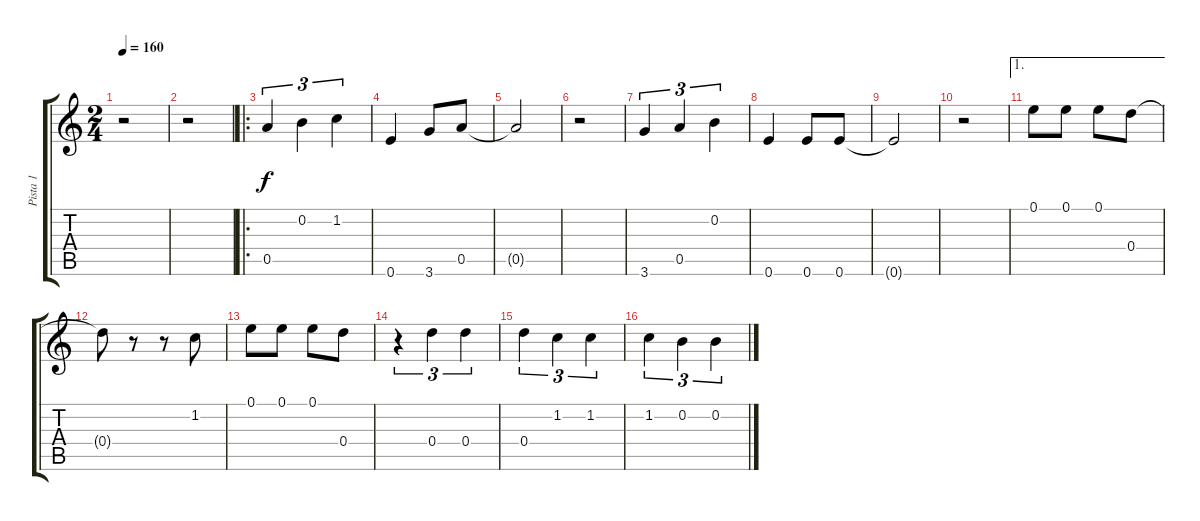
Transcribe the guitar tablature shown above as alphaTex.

\track ("Pista 1" "Pista 1") {instrument acousticguitarnylon}
\staff {score tabs}
\tuning (E4 B3 G4 D4 A3 E3) {hide}
\ts (2 4)
\tempo 160
\clef g2
\ks c
r.2{dy f} |
r.2 |
\ro
0.5.4{tu (3 2)} 0.2.4{tu (3 2)} 1.2.4{tu (3 2)} |
0.6.4 3.6.8 0.5.8 |
0.5{t}.2 |
r.2 |
3.6.4{tu (3 2)} 0.5.4{tu (3 2)} 0.2.4{tu (3 2)} |
0.6.4 0.6.8 0.6.8 |
0.6{t}.2 |
r.2 |
\ae 1
0.1.8 0.1.8 0.1.8 0.4.8 |
0.4{t}.8 r.8 r.8 1.2.8 |
0.1.8 0.1.8 0.1.8 0.4.8 |
r.4{tu (3 2)} 0.4.4{tu (3 2)} 0.4.4{tu (3 2)} |
0.4.4{tu (3 2)} 1.2.4{tu (3 2)} 1.2.4{tu (3 2)} |
1.2.4{tu (3 2)} 0.2.4{tu (3 2)} 0.2.4{tu (3 2)}
